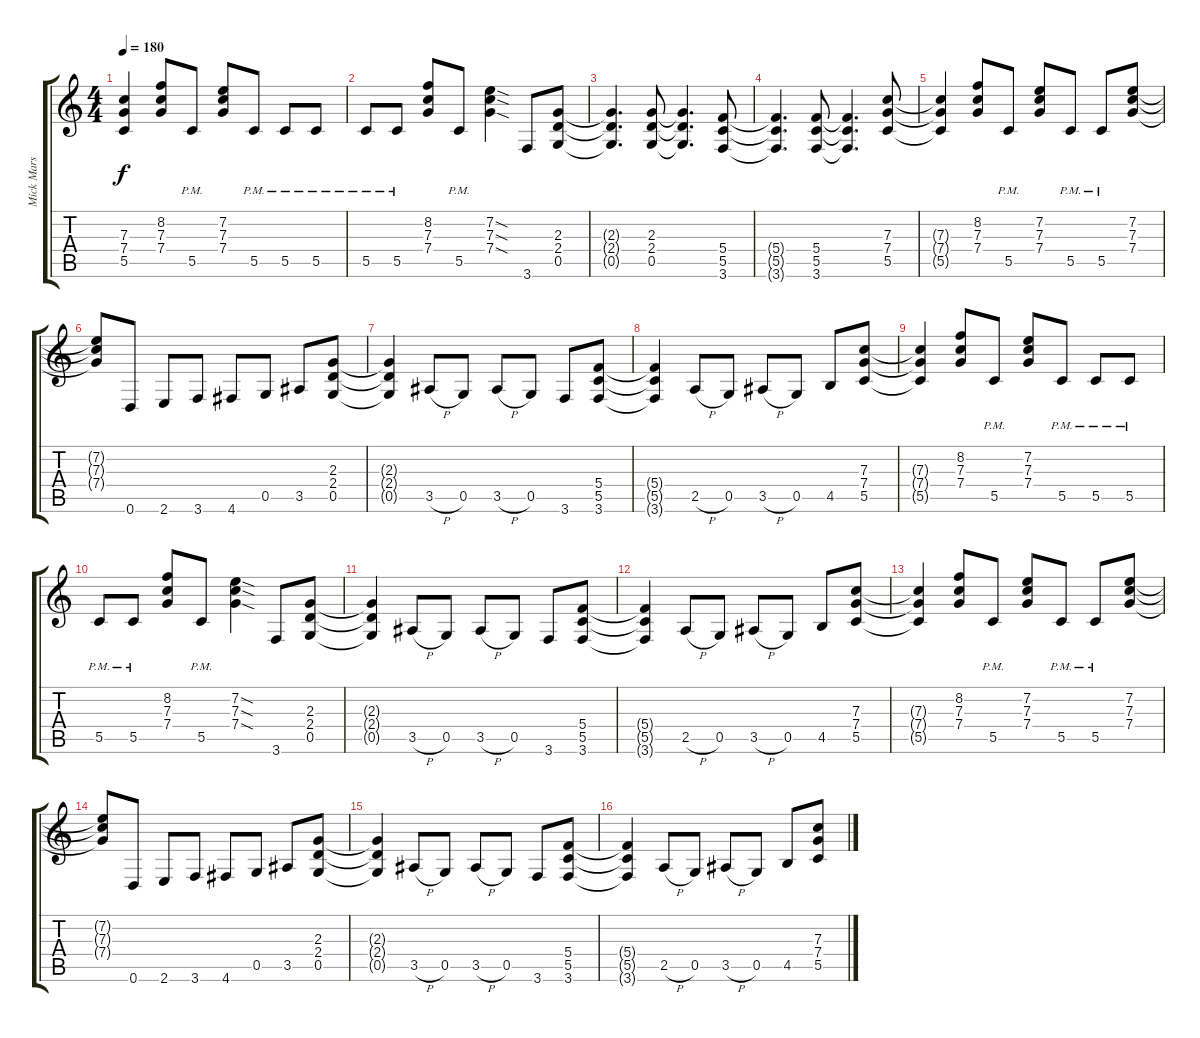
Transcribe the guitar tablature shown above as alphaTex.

\track ("Mick Mars Rhytm Guitar" "Mick Mars ") {instrument distortionguitar}
\staff {score tabs}
\tuning (D4 A3 F3 C3 G2 D2) {hide}
\ts (4 4)
\tempo 180
\clef g2
\ks c
(7.3{t} 7.4{t} 5.5{t}).4{dy f} (8.2 7.3 7.4).8 5.5{pm}.8 (7.2 7.3 7.4).8 5.5{pm}.8 5.5{pm}.8 5.5{pm}.8 |
5.5{pm}.8 5.5{pm}.8 (8.2 7.3 7.4).8 5.5{pm}.8 (7.2{sod} 7.3{sod} 7.4{sod}).4 3.6.8 (2.3 2.4 0.5).8 |
(2.3{t} 2.4{t} 0.5{t}).4{d} (2.3 2.4 0.5).8 (2.3{t} 2.4{t} 0.5{t}).4{d} (5.4 5.5 3.6).8 |
(5.4{t} 5.5{t} 3.6{t}).4{d} (5.4 5.5 3.6).8 (5.4{t} 5.5{t} 3.6{t}).4{d} (7.3 7.4 5.5).8 |
(7.3{t} 7.4{t} 5.5{t}).4 (8.2 7.3 7.4).8 5.5{pm}.8 (7.2 7.3 7.4).8 5.5{pm}.8 5.5{pm}.8 (7.2 7.3 7.4).8 |
(7.2{t} 7.3{t} 7.4{t}).8 0.6.8 2.6.8 3.6.8 4.6.8 0.5.8 3.5.8 (2.3 2.4 0.5).8 |
(2.3{t} 2.4{t} 0.5{t}).4 3.5{h}.8 0.5.8 3.5{h}.8 0.5.8 3.6.8 (5.4 5.5 3.6).8 |
(5.4{t} 5.5{t} 3.6{t}).4 2.5{h}.8 0.5.8 3.5{h}.8 0.5.8 4.5.8 (7.3 7.4 5.5).8 |
(7.3{t} 7.4{t} 5.5{t}).4 (8.2 7.3 7.4).8 5.5{pm}.8 (7.2 7.3 7.4).8 5.5{pm}.8 5.5{pm}.8 5.5{pm}.8 |
5.5{pm}.8 5.5{pm}.8 (8.2 7.3 7.4).8 5.5{pm}.8 (7.2{sod} 7.3{sod} 7.4{sod}).4 3.6.8 (2.3 2.4 0.5).8 |
(2.3{t} 2.4{t} 0.5{t}).4 3.5{h}.8 0.5.8 3.5{h}.8 0.5.8 3.6.8 (5.4 5.5 3.6).8 |
(5.4{t} 5.5{t} 3.6{t}).4 2.5{h}.8 0.5.8 3.5{h}.8 0.5.8 4.5.8 (7.3 7.4 5.5).8 |
(7.3{t} 7.4{t} 5.5{t}).4 (8.2 7.3 7.4).8 5.5{pm}.8 (7.2 7.3 7.4).8 5.5{pm}.8 5.5{pm}.8 (7.2 7.3 7.4).8 |
(7.2{t} 7.3{t} 7.4{t}).8 0.6.8 2.6.8 3.6.8 4.6.8 0.5.8 3.5.8 (2.3 2.4 0.5).8 |
(2.3{t} 2.4{t} 0.5{t}).4 3.5{h}.8 0.5.8 3.5{h}.8 0.5.8 3.6.8 (5.4 5.5 3.6).8 |
(5.4{t} 5.5{t} 3.6{t}).4 2.5{h}.8 0.5.8 3.5{h}.8 0.5.8 4.5.8 (7.3 7.4 5.5).8
